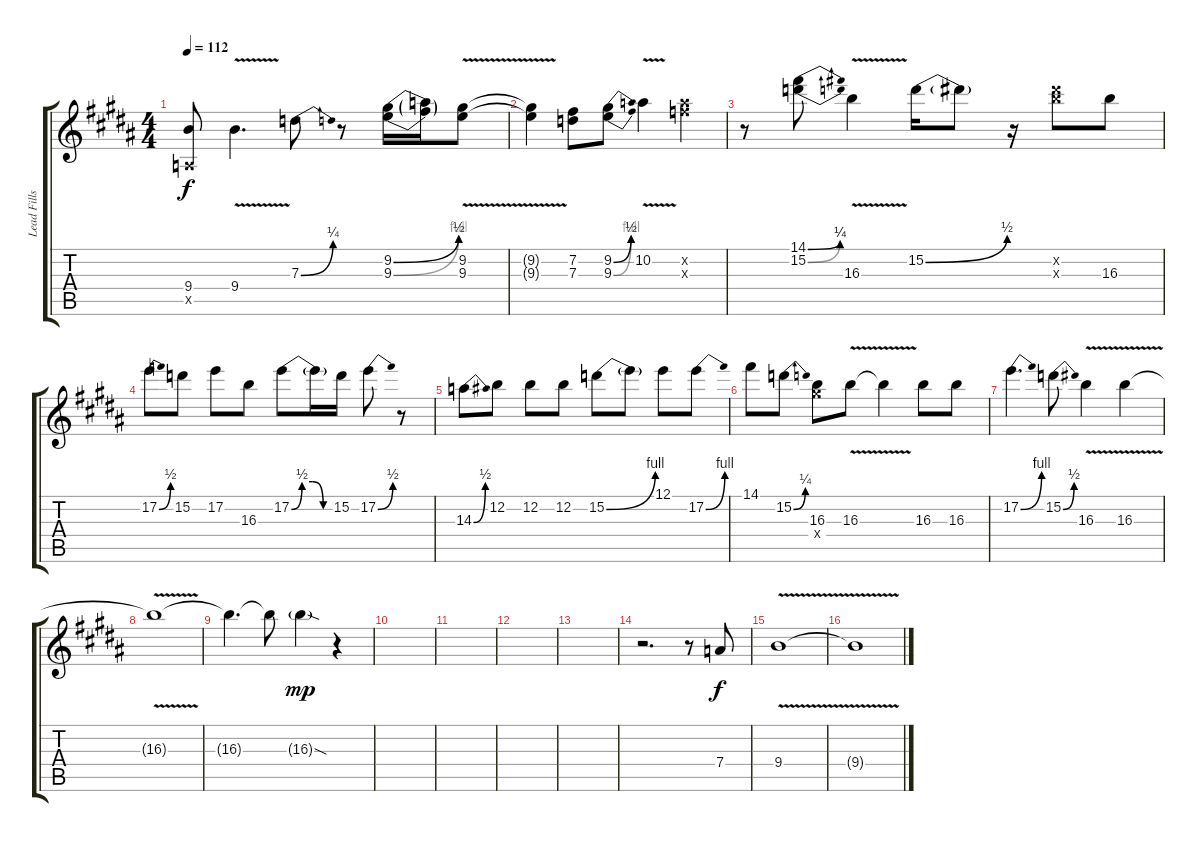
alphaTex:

\track ("Lead Fills" "Lead Fills") {instrument overdrivenguitar}
\staff {score tabs}
\tuning (E4 B3 G3 D3 A2 E2) {hide}
\ts (4 4)
\tempo 112
\clef g2
\ks b
(9.4 0.5{x}).8{dy f} 9.4{v}.4{d} 7.3{be (bend 0 0 60 1)}.8 r.8 (9.2{be (bend 0 0 60 2)} 9.3{be (bend 0 0 60 4)}).16 (9.2{t} 9.3{t}).16 (9.2{v} 9.3{v}).8 |
(9.2{t} 9.3{t}).4 (7.2 7.3).8 (9.2{be (bend 0 0 60 2)} 9.3{be (bend 0 0 60 4)}).8 10.2{v}.4 (10.2{x} 10.3{x}).4 |
r.8 (14.1{be (bend 0 0 60 1)} 15.2{be (bend 0 0 60 1)}).8 16.3{v}.4 15.2{be (bend 0 0 60 2)}.16 15.2{t}.8 r.16 (16.2{x} 16.3{x}).8 16.3.8 |
17.2{be (bend 0 0 60 2)}.8 15.2.8 17.2.8 16.3.8 17.2{be (custom 0 0 15 2 30 2 45 0 60 0)}.8 17.2{t}.16 15.2.16 17.2{be (bend 0 0 60 2)}.8 r.8 |
14.3{be (bend 0 0 60 2)}.8 12.2.8 12.2.8 12.2.8 15.2{be (bend 0 0 60 4)}.8 15.2{t}.8 12.1.8 17.2{be (bend 0 0 60 4)}.8 |
14.1.8 15.2{be (bend 0 0 60 1)}.8 (16.3 18.4{x}).8 16.3{v}.8 16.3{t}.4 16.3.8 16.3.8 |
17.2{be (bend 0 0 60 4)}.4{d} 15.2{be (bend 0 0 60 2)}.8 16.3{v}.4 16.3{v}.4 |
16.3{t}.1 |
16.3{t}.4{d} 16.3{t}.8 16.3{sod g}.4{dy mp} r.4 |
|
|
|
|
r.2{d} r.8 7.4.8{dy f} |
9.4{v}.1 |
9.4{t}.1
